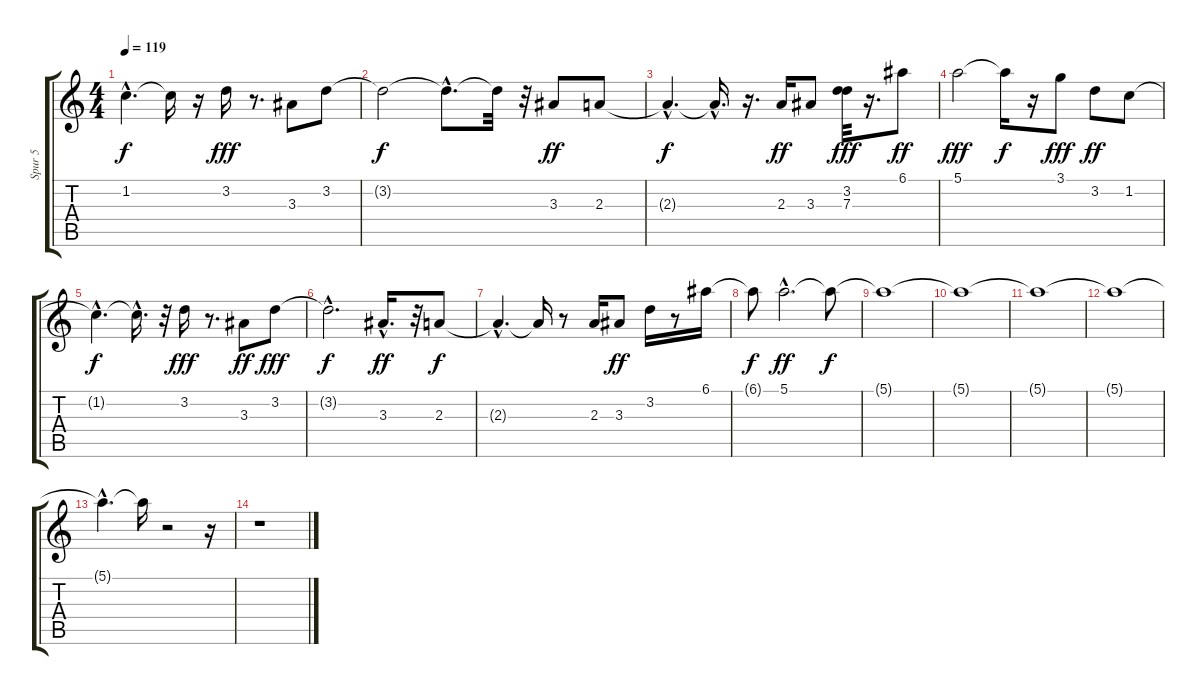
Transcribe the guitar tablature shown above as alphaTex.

\track ("Spur 5" "Spur 5") {instrument acousticguitarsteel}
\staff {score tabs}
\tuning (E4 B3 G3 D3 A2 E2) {hide}
\ts (4 4)
\tempo 119
\clef g2
\ks c
1.2{hac t}.4{d dy f} 1.2{t}.16 r.16 3.2.16{dy fff} r.8{d} 3.3.8 3.2.8 |
3.2{t}.2{dy f} 3.2{hac t}.8{d} 3.2{t}.32 r.32 3.3.8{dy ff} 2.3.8 |
2.3{hac t}.4{d dy f} 2.3{hac t}.16{d} r.16{d} 2.3.16{dy ff} 3.3.8 (3.2 7.3).32{dy fff} r.16{d} 6.1.8{dy ff} |
5.1.2{dy fff} 5.1{t}.16{dy f} r.16 3.1.8{dy fff} 3.2.8{dy ff} 1.2.8 |
1.2{hac t}.4{d dy f} 1.2{hac t}.16{d} r.32 3.2.16{dy fff} r.8{d} 3.3.8{dy ff} 3.2.8{dy fff} |
3.2{hac t}.2{d dy f} 3.3{hac}.16{d dy ff} r.32 2.3.8{dy f} |
2.3{hac t}.4{d} 2.3{t}.16 r.8 2.3.16 3.3.8{dy ff} 3.2.16 r.8 6.1.16 |
6.1{t}.8{dy f} 5.1{hac}.2{d dy ff} 5.1{t}.8{dy f} |
5.1{t}.1 |
5.1{t}.1 |
5.1{t}.1 |
5.1{t}.1 |
5.1{hac t}.4{d} 5.1{t}.16 r.2 r.16 |
r.1
